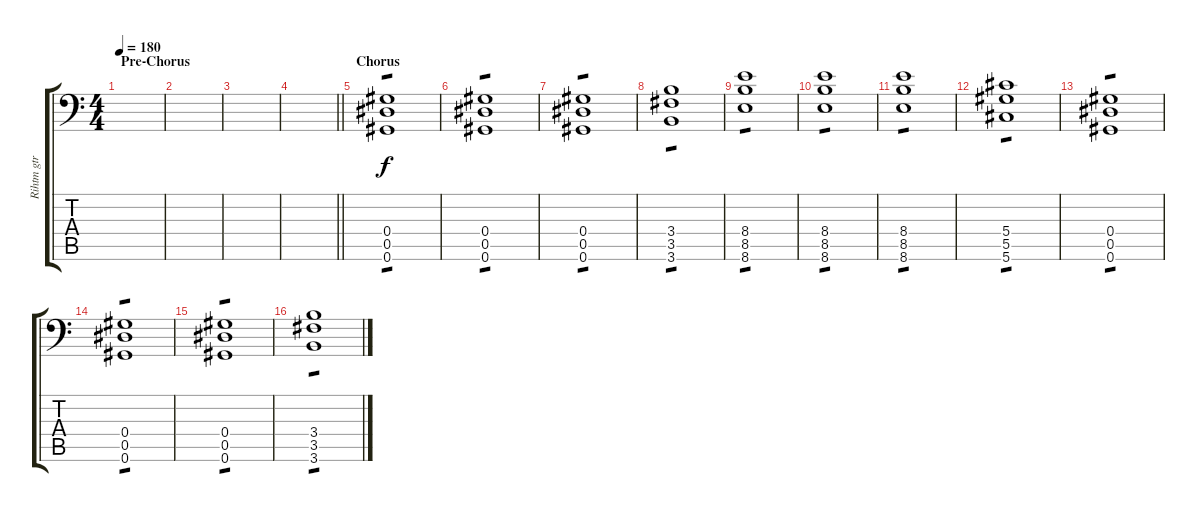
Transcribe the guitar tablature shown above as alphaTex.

\track ("Rihtm gtr" "Rihtm gtr") {instrument distortionguitar}
\staff {score tabs}
\tuning (Bb3 F3 Db3 Ab2 Eb2 Ab1) {hide}
\ts (4 4)
\section ("" "Pre-Chorus")
\tempo 180
\clef f4
\ks c
|
|
|
\barLineRight lightlight
|
\section ("" "Chorus")
(0.4 0.5 0.6).1{tp 1} |
(0.4 0.5 0.6).1{tp 1} |
(0.4 0.5 0.6).1{tp 1} |
(3.4 3.5 3.6).1{tp 1} |
(8.4 8.5 8.6).1{tp 1} |
(8.4 8.5 8.6).1{tp 1} |
(8.4 8.5 8.6).1{tp 1} |
(5.4 5.5 5.6).1{tp 1} |
(0.4 0.5 0.6).1{tp 1} |
(0.4 0.5 0.6).1{tp 1} |
(0.4 0.5 0.6).1{tp 1} |
(3.4 3.5 3.6).1{tp 1}
